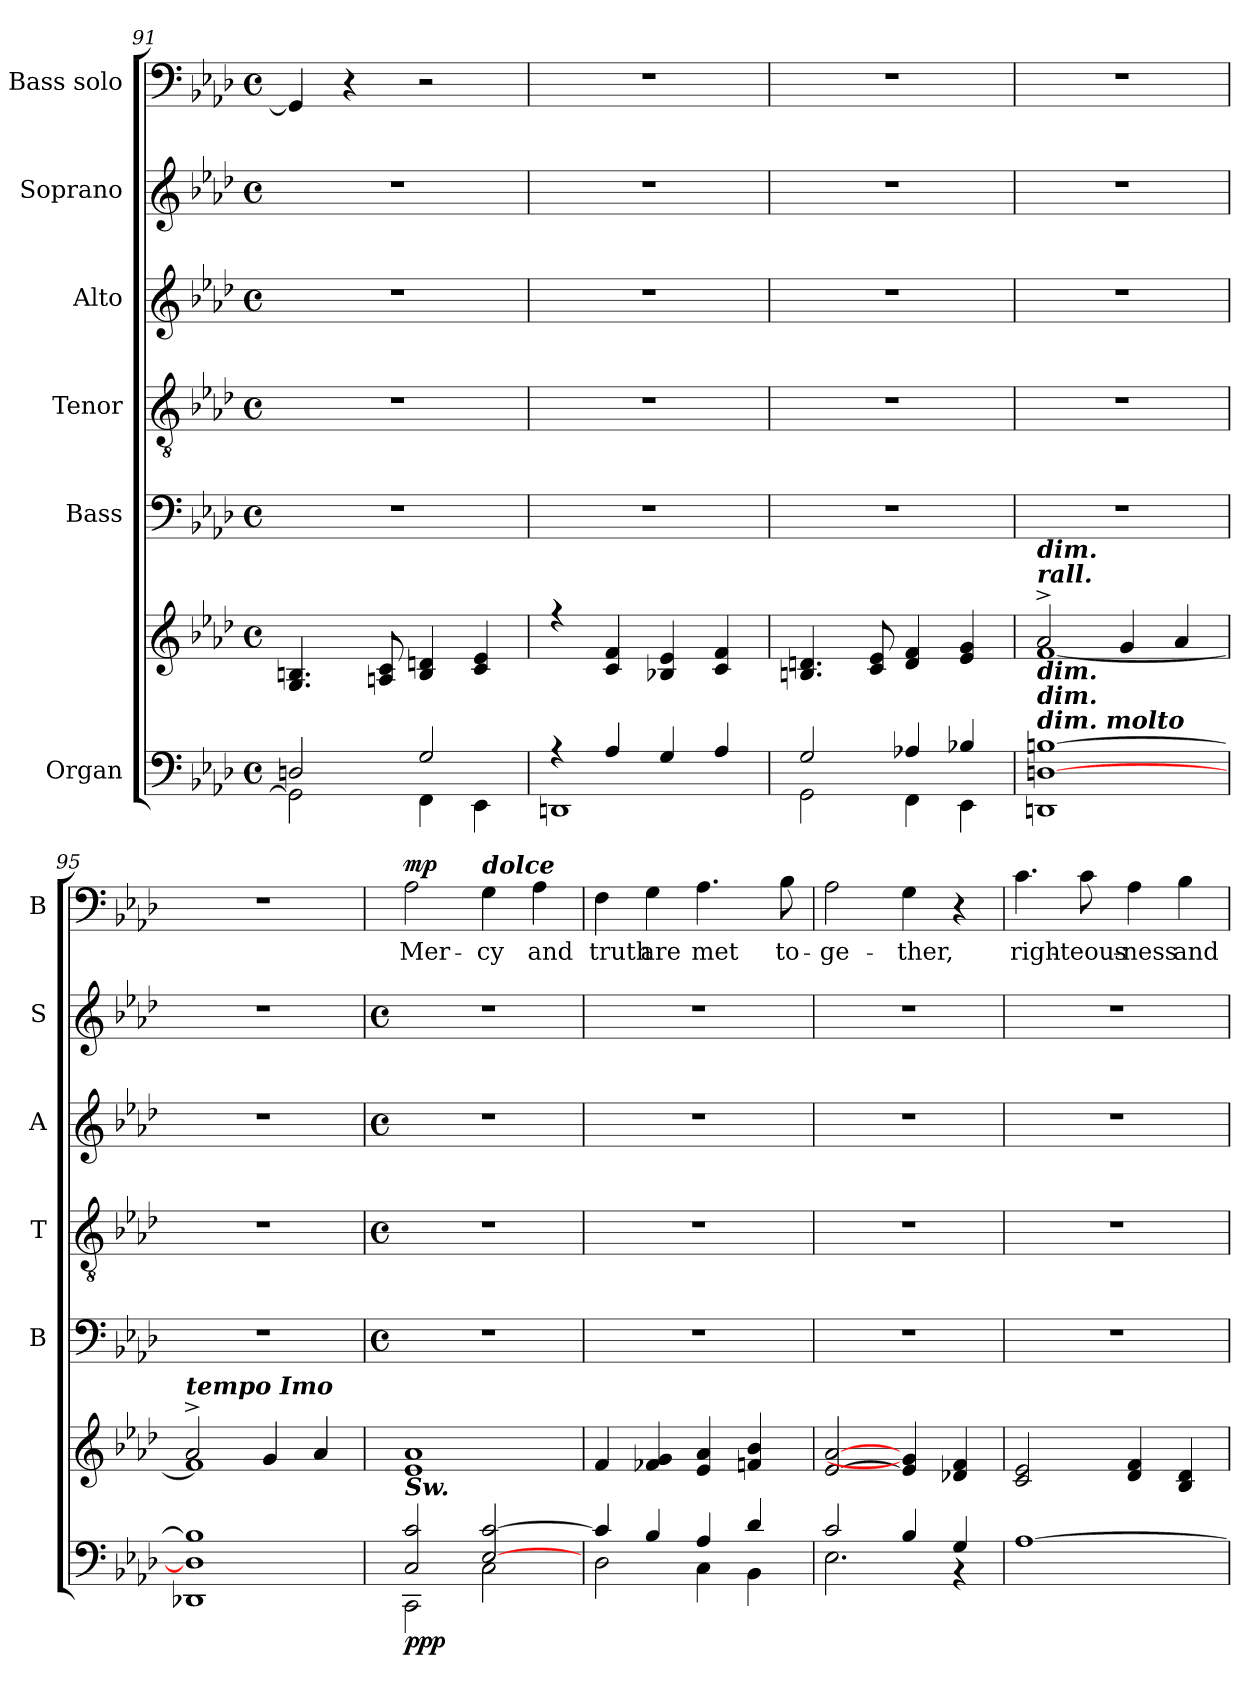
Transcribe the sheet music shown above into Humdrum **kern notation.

**kern	**kern	**dynam	**kern	**kern	**kern	**kern	**kern	**text	**dynam
*part6	*part6	*part6	*part5	*part4	*part3	*part2	*part1	*part1	*part1
*staff7	*staff6	*staff6/7	*staff5	*staff4	*staff3	*staff2	*staff1	*staff1	*staff1
*I"Organ	*	*	*I"Bass	*I"Tenor	*I"Alto	*I"Soprano	*I"Bass solo	*	*
*	*	*	*I'B	*I'T	*I'A	*I'S	*I'B	*	*
*clefF4	*clefG2	*	*clefF4	*clefGv2	*clefG2	*clefG2	*clefF4	*	*
*k[b-e-a-d-]	*k[b-e-a-d-]	*	*k[b-e-a-d-]	*k[b-e-a-d-]	*k[b-e-a-d-]	*k[b-e-a-d-]	*k[b-e-a-d-]	*	*
*A-:	*A-:	*	*A-:	*A-:	*A-:	*A-:	*A-:	*	*
*M4/4	*M4/4	*	*M4/4	*M4/4	*M4/4	*M4/4	*M4/4	*	*
*met(c)	*met(c)	*	*met(c)	*met(c)	*met(c)	*met(c)	*met(c)	*	*
=91	=91	=91	=91	=91	=91	=91	=91	=91	=91
*^	*^	*	*	*	*	*	*	*	*
2Dn/	2GG\]	4.G 4.Bn	1ryy	.	1r	1r	1r	1r	4GG]	.	.
.	.	.	.	.	.	.	.	.	4r	.	.
.	.	8An 8c	.	.	.	.	.	.	.	.	.
2G/	4FF\	4B 4dn	.	.	.	.	.	.	2r	.	.
.	4EE-\	4c 4e-	.	.	.	.	.	.	.	.	.
=92	=92	=92	=92	=92	=92	=92	=92	=92	=92	=92	=92
4r	1DDn\	4r	1ryy	.	1r	1r	1r	1r	1r	.	.
4A-/	.	4c 4f	.	.	.	.	.	.	.	.	.
4G/	.	4B-X 4e-	.	.	.	.	.	.	.	.	.
4A-/	.	4c 4f	.	.	.	.	.	.	.	.	.
=93	=93	=93	=93	=93	=93	=93	=93	=93	=93	=93	=93
2G/	2GG\	4.Bn 4.dn	1ryy	.	1r	1r	1r	1r	1r	.	.
.	.	8c 8e-	.	.	.	.	.	.	.	.	.
4A-X/	4FF\	4d 4f	.	.	.	.	.	.	.	.	.
4B-X/	4EE-\	4e- 4g	.	.	.	.	.	.	.	.	.
=94	=94	=94	=94	=94	=94	=94	=94	=94	=94	=94	=94
!	!	!LO:TX:a:Bi:t=rall.	!	!	!	!	!	!	!	!	!
!	!	!LO:TX:b:Bi:t=dim.	!	!	!	!	!	!	!	!	!
!	!	!LO:TX:a:Bi:t=dim.	!	!	!	!	!	!	!	!	!
!LO:TX:a:Bi:t=dim. molto	!	!	!	!	!	!	!	!	!	!	!
!LO:TX:a:Bi:t=dim.	!	!	!	!	!	!	!	!	!	!	!
[1Dn/ [1Bn/	1DDn\	2a-^	[1f\	.	1r	1r	1r	1r	1r	.	.
.	.	4g	.	.	.	.	.	.	.	.	.
.	.	4a-	.	.	.	.	.	.	.	.	.
=95	=95	=95	=95	=95	=95	=95	=95	=95	=95	=95	=95
!	!	!LO:TX:a:Bi:t=tempo Imo	!	!	!	!	!	!	!	!	!
1D-/] 1B/]	1DD-X\	2a-^	1f\]	.	1r	1r	1r	1r	1r	.	.
.	.	4g	.	.	.	.	.	.	.	.	.
.	.	4a-	.	.	.	.	.	.	.	.	.
!!LO:LB:g=z
=96	=96	=96	=96	=96	=96	=96	=96	=96	=96	=96	=96
*	*	*	*	*	*M4/4	*M4/4	*M4/4	*M4/4	*	*	*
*	*	*	*	*	*met(c)	*met(c)	*met(c)	*met(c)	*	*	*
!LO:TX:a:Bi:t=Sw.	!	!	!	!	!	!	!	!	!	!	!
!	!	!	!	!LO:DY:b=2	!	!	!	!	!	!LO:LY:b	!
!	!	!	!	!LO:DY:n=1:b=2	!	!	!	!	!	!	!
!	!	!	!	!LO:DY:n=2:b	!	!	!	!	!	!	!LO:DY:b
2C/ 2c/	2CC\	1e- 1a-	1ryy	p p p	1r	1r	1r	1r	2A-	Mer-	mp
!	!	!	!	!	!	!	!	!	!LO:TX:a:Bi:t=dolce	!	!
!	!	!	!	!	!	!	!	!	!	!LO:LY:b	!
[2E-/ [2c/	2C\	.	.	.	.	.	.	.	4G	-cy	.
!	!	!	!	!	!	!	!	!	!	!LO:LY:b	!
.	.	.	.	.	.	.	.	.	4A-	and	.
=97	=97	=97	=97	=97	=97	=97	=97	=97	=97	=97	=97
!	!	!	!	!	!	!	!	!	!	!LO:LY:b	!
4c/]	2D-\	4f	1ryy	.	1r	1r	1r	1r	4F	truth	.
!	!	!	!	!	!	!	!	!	!	!LO:LY:b	!
4B-/	.	4f-X 4g	.	.	.	.	.	.	4G	are	.
!	!	!	!	!	!	!	!	!	!	!LO:LY:b	!
4A-/	4C\	4e- 4a-	.	.	.	.	.	.	4.A-	met	.
4d-/	4BB-\	4fn 4b-	.	.	.	.	.	.	.	.	.
!	!	!	!	!	!	!	!	!	!	!LO:LY:b	!
.	.	.	.	.	.	.	.	.	8B-	to-	.
=98	=98	=98	=98	=98	=98	=98	=98	=98	=98	=98	=98
!	!	!	!	!	!	!	!	!	!	!LO:LY:b	!
2c/	2.E-\	[2e- [2a-	1ryy	.	1r	1r	1r	1r	2A-	-ge-	.
!	!	!	!	!	!	!	!	!	!	!LO:LY:b	!
4B-/	.	4e-] 4g]	.	.	.	.	.	.	4G	-ther,	.
4G/	4r	4d-X 4f	.	.	.	.	.	.	4r	.	.
=99	=99	=99	=99	=99	=99	=99	=99	=99	=99	=99	=99
!	!	!	!	!	!	!	!	!	!	!LO:LY:b	!
[1A-/	1ryy	2c 2e-	1ryy	.	1r	1r	1r	1r	4.c	righ-	.
!	!	!	!	!	!	!	!	!	!	!LO:LY:b	!
.	.	.	.	.	.	.	.	.	8c	-teous-	.
!	!	!	!	!	!	!	!	!	!	!LO:LY:b	!
.	.	4d- 4f	.	.	.	.	.	.	4A-	-ness	.
!	!	!	!	!	!	!	!	!	!	!LO:LY:b	!
.	.	4B- 4d-	.	.	.	.	.	.	4B-	and	.
*v	*v	*	*	*	*	*	*	*	*	*	*
*	*v	*v	*	*	*	*	*	*	*	*
=	=	=	=	=	=	=	=	=	=
*-	*-	*-	*-	*-	*-	*-	*-	*-	*-
